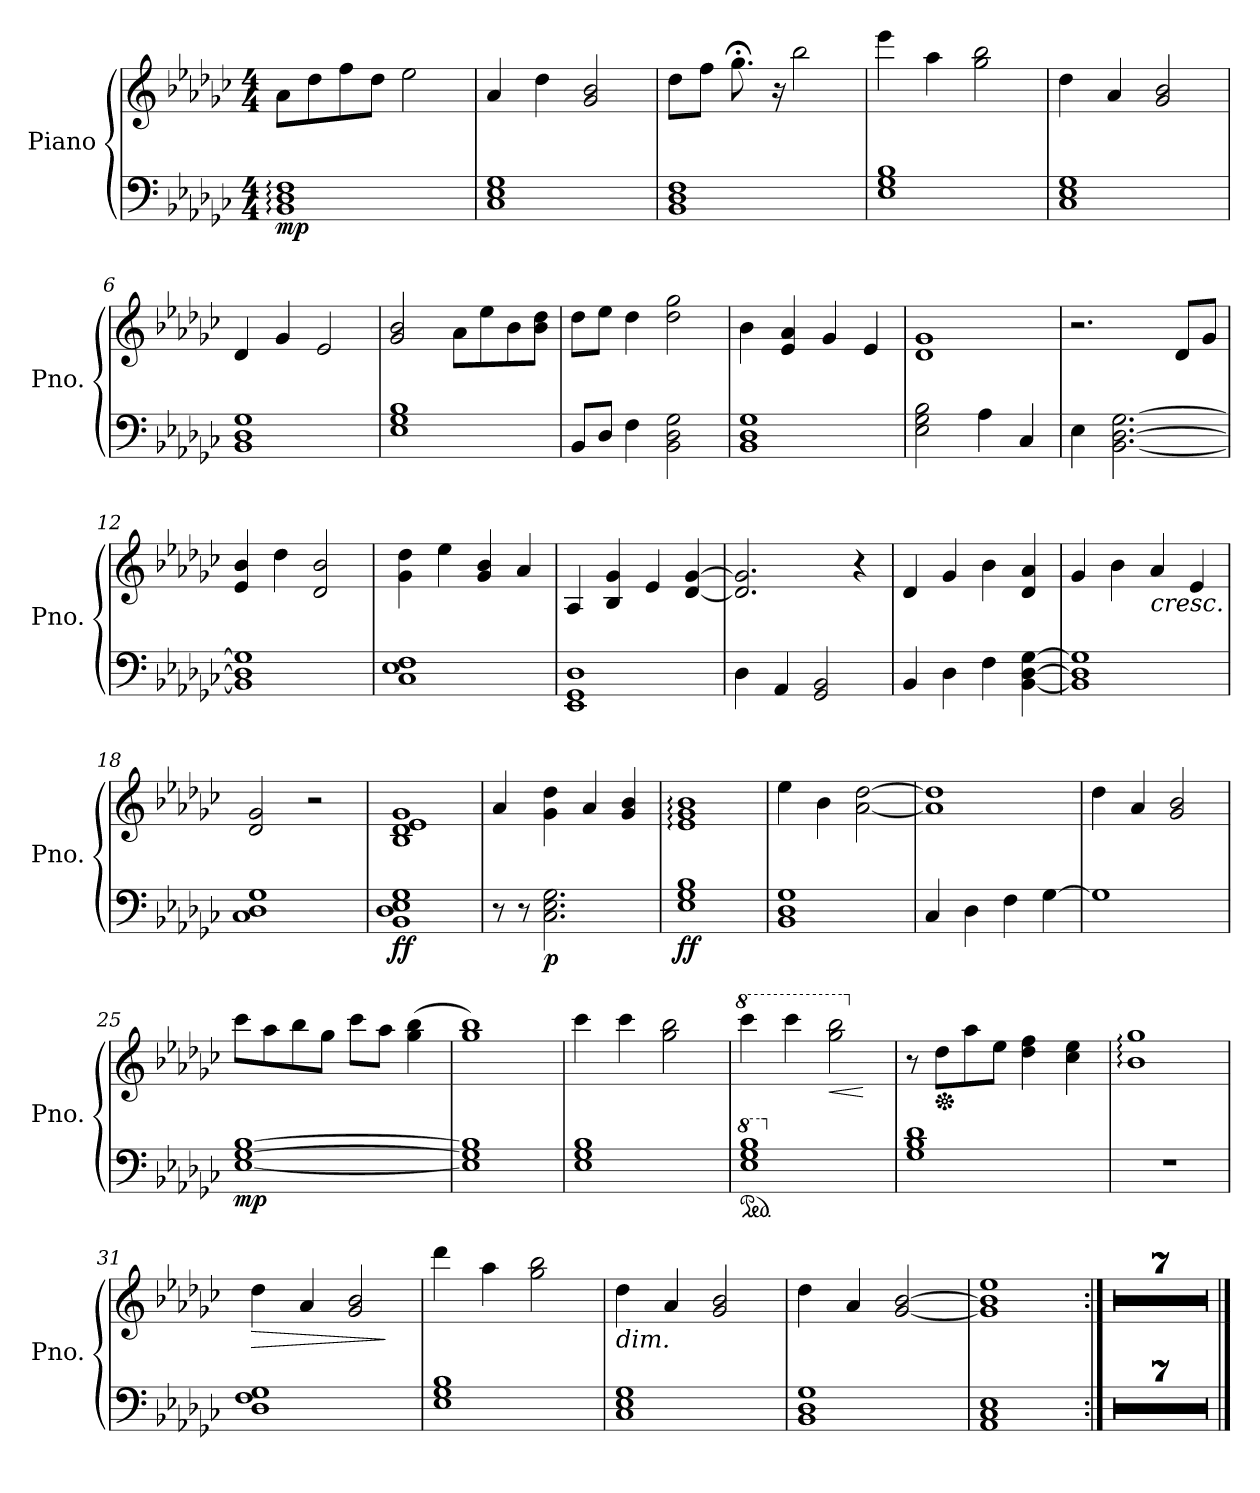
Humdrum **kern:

**kern	**kern	**dynam
*part1	*part1	*part1
*staff2	*staff1	*staff1/2
*I"Piano	*	*
*I'Pno.	*	*
*clefF4	*clefG2	*
*k[b-e-a-d-g-c-]	*k[b-e-a-d-g-c-]	*
*M4/4	*M4/4	*
*MM95	*MM95	*
=1	=1	=1
!	!	!LO:DY:b=2
1BB-: 1D-: 1F:	8a-\L	mp
.	8dd-\	.
.	8ff\	.
.	8dd-\J	.
.	2ee-\	.
=2	=2	=2
1C- 1E- 1G-	4a-/	.
.	4dd-\	.
.	2g-/ 2b-/	.
=3	=3	=3
1BB- 1D- 1F	8dd-\L	.
.	8ff\J	.
.	8.gg-;<\	.
.	16r	.
.	2bb-\	.
=4	=4	=4
1E- 1G- 1B-	4eee-\	.
.	4aa-\	.
.	2gg-\ 2bb-\	.
=5	=5	=5
1C- 1E- 1G-	4dd-\	.
.	4a-/	.
.	2g-/ 2b-/	.
=6	=6	=6
1BB- 1D- 1G-	4d-/	.
.	4g-/	.
.	2e-/	.
=7	=7	=7
1E- 1G- 1B-	2g-/ 2b-/	.
.	8a-\L	.
.	8ee-\	.
.	8b-\	.
.	8b-\ 8dd-\J	.
=8	=8	=8
8BB-/L	8dd-\L	.
8D-/J	8ee-\J	.
4F\	4dd-\	.
2BB-\ 2D-\ 2G-\	2dd-\ 2gg-\	.
=9	=9	=9
1BB- 1D- 1G-	4b-\	.
.	4e-/ 4a-/	.
.	4g-/	.
.	4e-/	.
!!LO:LB:g=z
=10	=10	=10
2E-\ 2G-\ 2B-\	1d- 1g-	.
4A-\	.	.
4C-/	.	.
=11	=11	=11
4E-\	2.r	.
[2.BB-\ [2.D-\ [2.G-\	.	.
.	8d-/L	.
.	8g-/J	.
=12	=12	=12
1BB-] 1D-] 1G-]	4e-/ 4b-/	.
.	4dd-\	.
.	2d-/ 2b-/	.
=13	=13	=13
1C- 1E- 1F	4g-\ 4dd-\	.
.	4ee-\	.
.	4g-/ 4b-/	.
.	4a-/	.
=14	=14	=14
1EE- 1GG- 1D-	4A-/	.
.	4B-/ 4g-/	.
.	4e-/	.
.	[4d-/ [4g-/	.
=15	=15	=15
4D-\	2.d-/] 2.g-/]	.
4AA-/	.	.
2GG-/ 2BB-/	.	.
.	4r	.
=16	=16	=16
4BB-/	4d-/	.
4D-\	4g-/	.
4F\	4b-\	.
[4BB-\ [4D-\ [4G-\	4d-/ 4a-/	.
=17	=17	=17
1BB-] 1D-] 1G-]	4g-/	.
.	4b-\	.
!	!LO:TX:b:i:t=cresc.	!
.	4a-/	.
.	4e-/	.
=18	=18	=18
1C- 1D- 1G-	2d-/ 2g-/	.
.	2r	.
!!LO:LB:g=z
=19	=19	=19
!	!	!LO:DY:b=2
1BB- 1D- 1E- 1G-	1B- 1d- 1e- 1g-	ff
=20	=20	=20
8r	4a-/	.
8r	.	.
!	!	!LO:DY:b=2
2.C-\ 2.E-\ 2.G-\	4g-\ 4dd-\	p
.	4a-/	.
.	4g-/ 4b-/	.
=21	=21	=21
!	!	!LO:DY:b=2
1E- 1G- 1B-	1e-: 1g-: 1b-:	ff
=22	=22	=22
1BB- 1D- 1G-	4ee-\	.
.	4b-\	.
.	[2a-\ [2dd-\	.
=23	=23	=23
4C-/	1a-] 1dd-]	.
4D-\	.	.
4F\	.	.
[4G-\	.	.
=24	=24	=24
1G-]	4dd-\	.
.	4a-/	.
.	2g-/ 2b-/	.
=25	=25	=25
!	!	!LO:DY:b=2
[1E- [1G- [1B-	8ccc-\L	mp
.	8aa-\	.
.	8bb-\	.
.	8gg-\J	.
.	8ccc-\L	.
.	8aa-\J	.
.	(>4gg-\ 4bb-\	.
=26	=26	=26
1E-] 1G-] 1B-]	1gg- 1bb-)	.
=27	=27	=27
1E- 1G- 1B-	4ccc-\	.
.	4ccc-\	.
.	2gg-\ 2bb-\	.
!!LO:LB:g=z
=28	=28	=28
*8va	*	*
*ped	*	*
*	*8va	*
1e- 1g- 1b-	4cccc-\	.
*	*8va	*
.	4cccc-\	.
!	!	!LO:HP:b
.	2ggg-\ 2bbb-\	<
.	.	[
=29	=29	=29
*X8va	*	*
*	*X8va	*
*	*X8va	*
1G- 1B- 1d-	8r	.
*	*Xped	*
.	8dd-\L	.
.	8aa-\	.
.	8ee-\J	.
.	4dd-\ 4ff\	.
.	4cc-\ 4ee-\	.
=30	=30	=30
1r	1b-: 1gg-:	.
=31	=31	=31
!	!	!LO:HP:b
1D- 1F 1G-	4dd-\	>
.	4a-/	.
.	2g-/ 2b-/	.
.	.	]
=32	=32	=32
!	!	!LO:DY:b
1E- 1G- 1B-	4ddd-\	other-dynamics
.	4aa-\	.
.	2gg-\ 2bb-\	.
=33	=33	=33
!	!LO:TX:b:i:t=dim.	!
1C- 1E- 1G-	4dd-\	.
.	4a-/	.
.	2g-/ 2b-/	.
=34	=34	=34
1BB- 1D- 1G-	4dd-\	.
.	4a-/	.
.	[2g-/ [2b-/	.
=35	=35	=35
1AA- 1C- 1E-	1g-] 1b-] 1ee-	.
=36:|!	=36:|!	=36:|!
1r	1r	.
==37	==37	==37
1r	1r	.
=38	=38	=38
1r	1r	.
!!LO:LB:g=z
=39	=39	=39
1r	1r	.
=40	=40	=40
1r	1r	.
=41	=41	=41
1r	1r	.
=42	=42	=42
1r	1r	.
==	==	==
*-	*-	*-
